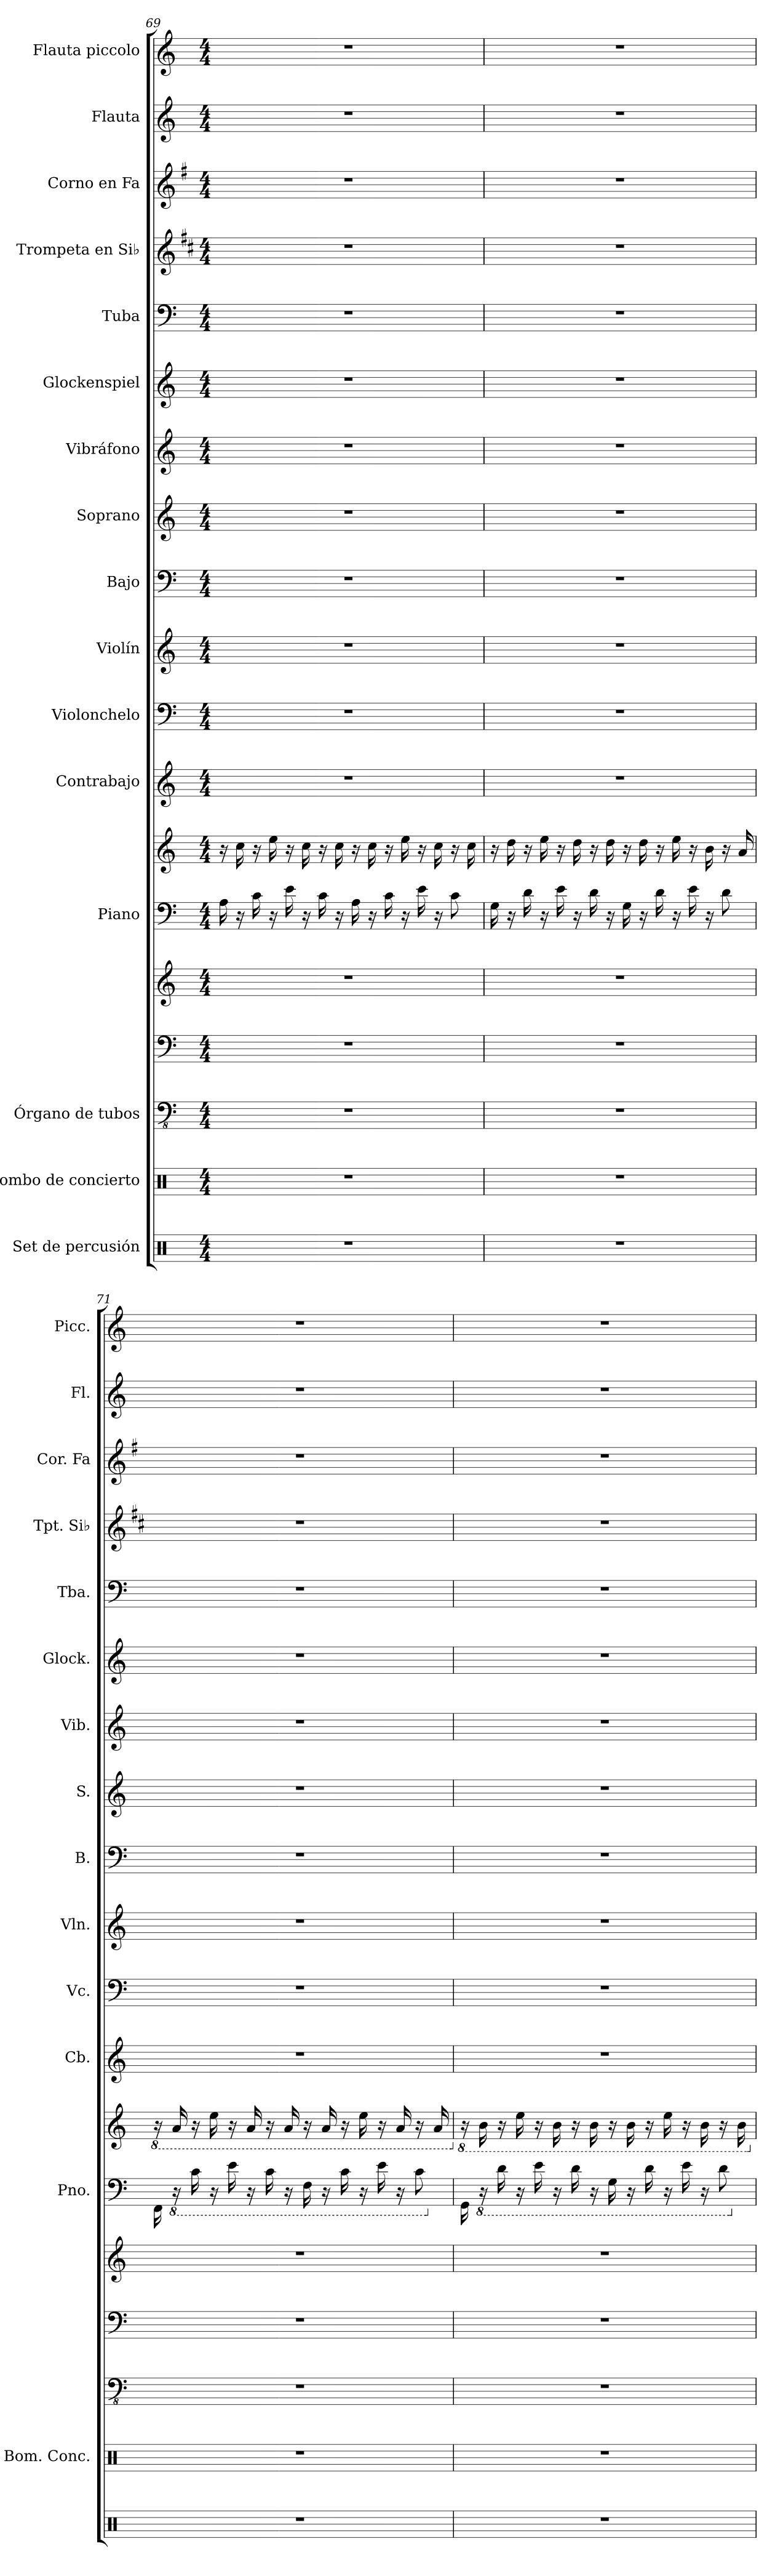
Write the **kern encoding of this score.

**kern	**kern	**kern	**kern	**kern	**kern	**kern	**kern	**kern	**kern	**kern	**kern	**kern	**kern	**kern	**kern	**kern	**kern	**kern
*part16	*part15	*part14	*part14	*part14	*part13	*part13	*part12	*part11	*part10	*part9	*part8	*part7	*part6	*part5	*part4	*part3	*part2	*part1
*staff19	*staff18	*staff17	*staff16	*staff15	*staff14	*staff13	*staff12	*staff11	*staff10	*staff9	*staff8	*staff7	*staff6	*staff5	*staff4	*staff3	*staff2	*staff1
*I"Set de percusión	*I"Bombo de concierto	*I"Órgano de tubos	*	*	*I"Piano	*	*I"Contrabajo	*I"Violonchelo	*I"Violín	*I"Bajo	*I"Soprano	*I"Vibráfono	*I"Glockenspiel	*I"Tuba	*I"Trompeta en Si♭	*I"Corno en Fa	*I"Flauta	*I"Flauta piccolo
*	*I'Bom. Conc.	*	*	*	*I'Pno.	*	*I'Cb.	*I'Vc.	*I'Vln.	*I'B.	*I'S.	*I'Vib.	*I'Glock.	*I'Tba.	*I'Tpt. Si♭	*I'Cor. Fa	*I'Fl.	*I'Picc.
!!LO:PB:g=z
*clefX	*clefX	*clefFv4	*clefF4	*clefG2	*clefF4	*clefG2	*clefG2	*clefF4	*clefG2	*clefF4	*clefG2	*clefG2	*clefG2	*clefF4	*clefG2	*clefG2	*clefG2	*clefG2
*	*	*	*	*	*	*	*ITrd7c12	*	*	*	*	*	*ITrd-14c-24	*	*ITrd1c2	*ITrd4c7	*	*ITrd-7c-12
*k[]	*k[]	*k[]	*k[]	*k[]	*k[]	*k[]	*k[]	*k[]	*k[]	*k[]	*k[]	*k[]	*k[]	*k[]	*k[]	*k[]	*k[]	*k[]
*M4/4	*M4/4	*M4/4	*M4/4	*M4/4	*M4/4	*M4/4	*M4/4	*M4/4	*M4/4	*M4/4	*M4/4	*M4/4	*M4/4	*M4/4	*M4/4	*M4/4	*M4/4	*M4/4
=69	=69	=69	=69	=69	=69	=69	=69	=69	=69	=69	=69	=69	=69	=69	=69	=69	=69	=69
1r	1r	1r	1r	1r	16A\	16r	1r	1r	1r	1r	1r	1r	1r	1r	1r	1r	1r	1r
.	.	.	.	.	16r	16cc\	.	.	.	.	.	.	.	.	.	.	.	.
.	.	.	.	.	16c\	16r	.	.	.	.	.	.	.	.	.	.	.	.
.	.	.	.	.	16r	16ee\	.	.	.	.	.	.	.	.	.	.	.	.
.	.	.	.	.	16e\	16r	.	.	.	.	.	.	.	.	.	.	.	.
.	.	.	.	.	16r	16cc\	.	.	.	.	.	.	.	.	.	.	.	.
.	.	.	.	.	16c\	16r	.	.	.	.	.	.	.	.	.	.	.	.
.	.	.	.	.	16r	16cc\	.	.	.	.	.	.	.	.	.	.	.	.
.	.	.	.	.	16A\	16r	.	.	.	.	.	.	.	.	.	.	.	.
.	.	.	.	.	16r	16cc\	.	.	.	.	.	.	.	.	.	.	.	.
.	.	.	.	.	16c\	16r	.	.	.	.	.	.	.	.	.	.	.	.
.	.	.	.	.	16r	16ee\	.	.	.	.	.	.	.	.	.	.	.	.
.	.	.	.	.	16e\	16r	.	.	.	.	.	.	.	.	.	.	.	.
.	.	.	.	.	16r	16cc\	.	.	.	.	.	.	.	.	.	.	.	.
.	.	.	.	.	8c\	16r	.	.	.	.	.	.	.	.	.	.	.	.
.	.	.	.	.	.	16cc\	.	.	.	.	.	.	.	.	.	.	.	.
=70	=70	=70	=70	=70	=70	=70	=70	=70	=70	=70	=70	=70	=70	=70	=70	=70	=70	=70
1r	1r	1r	1r	1r	16G\	16r	1r	1r	1r	1r	1r	1r	1r	1r	1r	1r	1r	1r
.	.	.	.	.	16r	16dd\	.	.	.	.	.	.	.	.	.	.	.	.
.	.	.	.	.	16d\	16r	.	.	.	.	.	.	.	.	.	.	.	.
.	.	.	.	.	16r	16ee\	.	.	.	.	.	.	.	.	.	.	.	.
.	.	.	.	.	16e\	16r	.	.	.	.	.	.	.	.	.	.	.	.
.	.	.	.	.	16r	16dd\	.	.	.	.	.	.	.	.	.	.	.	.
.	.	.	.	.	16d\	16r	.	.	.	.	.	.	.	.	.	.	.	.
.	.	.	.	.	16r	16dd\	.	.	.	.	.	.	.	.	.	.	.	.
.	.	.	.	.	16G\	16r	.	.	.	.	.	.	.	.	.	.	.	.
.	.	.	.	.	16r	16dd\	.	.	.	.	.	.	.	.	.	.	.	.
.	.	.	.	.	16d\	16r	.	.	.	.	.	.	.	.	.	.	.	.
.	.	.	.	.	16r	16ee\	.	.	.	.	.	.	.	.	.	.	.	.
.	.	.	.	.	16e\	16r	.	.	.	.	.	.	.	.	.	.	.	.
.	.	.	.	.	16r	16b\	.	.	.	.	.	.	.	.	.	.	.	.
.	.	.	.	.	8d\	16r	.	.	.	.	.	.	.	.	.	.	.	.
.	.	.	.	.	.	16a/	.	.	.	.	.	.	.	.	.	.	.	.
!!LO:PB:g=z
=71	=71	=71	=71	=71	=71	=71	=71	=71	=71	=71	=71	=71	=71	=71	=71	=71	=71	=71
*	*	*	*	*	*	*8ba	*	*	*	*	*	*	*	*	*	*	*	*
1r	1r	1r	1r	1r	16FF\	16r	1r	1r	1r	1r	1r	1r	1r	1r	1r	1r	1r	1r
*	*	*	*	*	*8ba	*	*	*	*	*	*	*	*	*	*	*	*	*
.	.	.	.	.	16r	16A/	.	.	.	.	.	.	.	.	.	.	.	.
.	.	.	.	.	16C\	16r	.	.	.	.	.	.	.	.	.	.	.	.
.	.	.	.	.	16r	16e\	.	.	.	.	.	.	.	.	.	.	.	.
.	.	.	.	.	16E\	16r	.	.	.	.	.	.	.	.	.	.	.	.
.	.	.	.	.	16r	16A/	.	.	.	.	.	.	.	.	.	.	.	.
.	.	.	.	.	16C\	16r	.	.	.	.	.	.	.	.	.	.	.	.
.	.	.	.	.	16r	16A/	.	.	.	.	.	.	.	.	.	.	.	.
.	.	.	.	.	16FF\	16r	.	.	.	.	.	.	.	.	.	.	.	.
.	.	.	.	.	16r	16A/	.	.	.	.	.	.	.	.	.	.	.	.
.	.	.	.	.	16C\	16r	.	.	.	.	.	.	.	.	.	.	.	.
.	.	.	.	.	16r	16e\	.	.	.	.	.	.	.	.	.	.	.	.
.	.	.	.	.	16E\	16r	.	.	.	.	.	.	.	.	.	.	.	.
.	.	.	.	.	16r	16A/	.	.	.	.	.	.	.	.	.	.	.	.
.	.	.	.	.	8C\	16r	.	.	.	.	.	.	.	.	.	.	.	.
.	.	.	.	.	.	16A/	.	.	.	.	.	.	.	.	.	.	.	.
=72	=72	=72	=72	=72	=72	=72	=72	=72	=72	=72	=72	=72	=72	=72	=72	=72	=72	=72
*	*	*	*	*	*X8ba	*	*	*	*	*	*	*	*	*	*	*	*	*
*	*	*	*	*	*	*X8ba	*	*	*	*	*	*	*	*	*	*	*	*
*	*	*	*	*	*	*8ba	*	*	*	*	*	*	*	*	*	*	*	*
1r	1r	1r	1r	1r	16GG\	16r	1r	1r	1r	1r	1r	1r	1r	1r	1r	1r	1r	1r
*	*	*	*	*	*8ba	*	*	*	*	*	*	*	*	*	*	*	*	*
.	.	.	.	.	16r	16B\	.	.	.	.	.	.	.	.	.	.	.	.
.	.	.	.	.	16D\	16r	.	.	.	.	.	.	.	.	.	.	.	.
.	.	.	.	.	16r	16e\	.	.	.	.	.	.	.	.	.	.	.	.
.	.	.	.	.	16E\	16r	.	.	.	.	.	.	.	.	.	.	.	.
.	.	.	.	.	16r	16B\	.	.	.	.	.	.	.	.	.	.	.	.
.	.	.	.	.	16D\	16r	.	.	.	.	.	.	.	.	.	.	.	.
.	.	.	.	.	16r	16B\	.	.	.	.	.	.	.	.	.	.	.	.
.	.	.	.	.	16GG\	16r	.	.	.	.	.	.	.	.	.	.	.	.
.	.	.	.	.	16r	16B\	.	.	.	.	.	.	.	.	.	.	.	.
.	.	.	.	.	16D\	16r	.	.	.	.	.	.	.	.	.	.	.	.
.	.	.	.	.	16r	16e\	.	.	.	.	.	.	.	.	.	.	.	.
.	.	.	.	.	16E\	16r	.	.	.	.	.	.	.	.	.	.	.	.
.	.	.	.	.	16r	16B\	.	.	.	.	.	.	.	.	.	.	.	.
.	.	.	.	.	8D\	16r	.	.	.	.	.	.	.	.	.	.	.	.
.	.	.	.	.	.	16B\	.	.	.	.	.	.	.	.	.	.	.	.
*	*	*	*	*	*X8ba	*	*	*	*	*	*	*	*	*	*	*	*	*
*	*	*	*	*	*	*X8ba	*	*	*	*	*	*	*	*	*	*	*	*
=	=	=	=	=	=	=	=	=	=	=	=	=	=	=	=	=	=	=
*-	*-	*-	*-	*-	*-	*-	*-	*-	*-	*-	*-	*-	*-	*-	*-	*-	*-	*-
